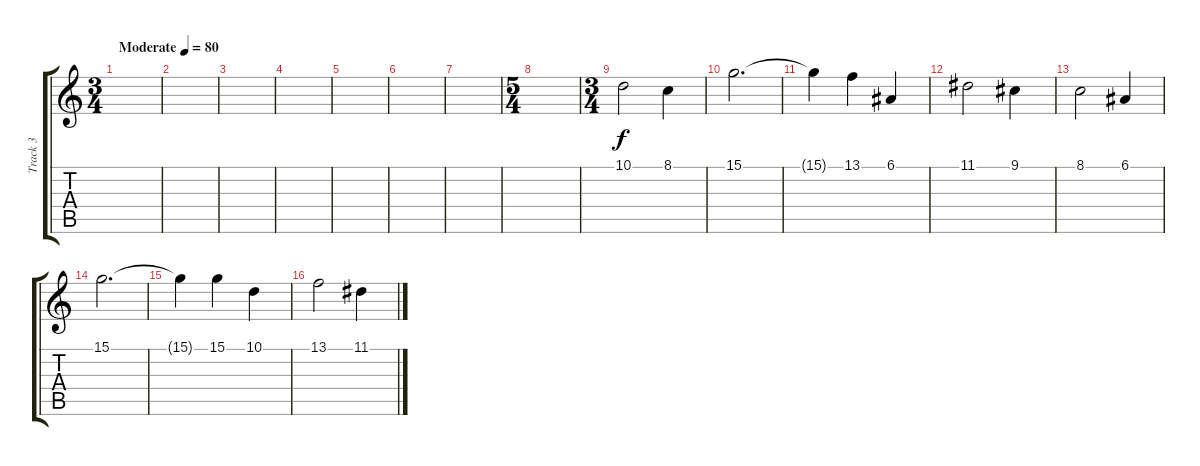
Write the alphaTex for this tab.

\track ("Track 3" "Track 3") {instrument vibraphone}
\staff {score tabs}
\tuning (E4 B3 G3 D3 A2 E2) {hide}
\ts (3 4)
\tempo (80 "Moderate")
\clef g2
\ks c
|
|
|
|
|
|
|
\ts (5 4)
|
\ts (3 4)
10.1.2 8.1.4 |
15.1.2{d} |
15.1{t}.4 13.1.4 6.1.4 |
11.1.2 9.1.4 |
8.1.2 6.1.4 |
15.1.2{d} |
15.1{t}.4 15.1.4 10.1.4 |
13.1.2 11.1.4
